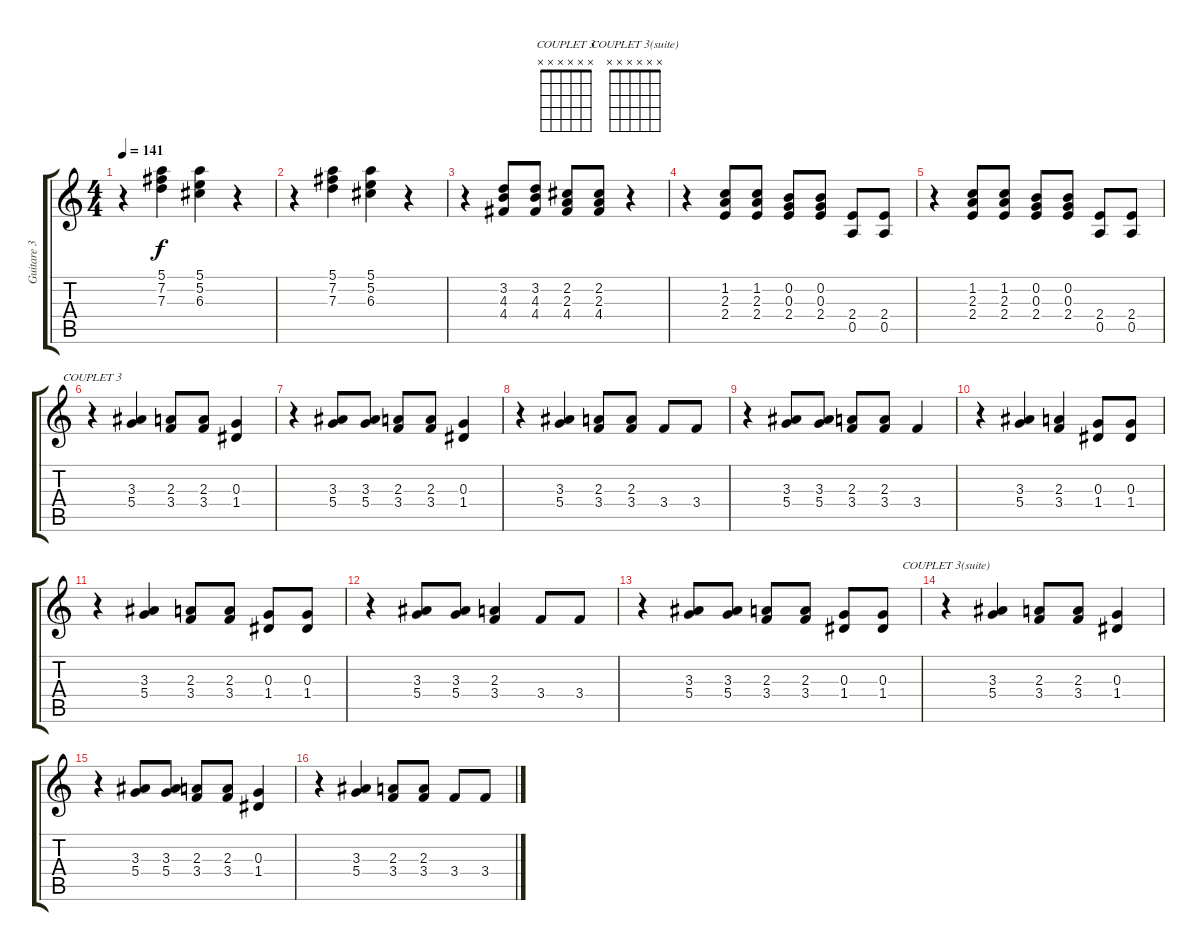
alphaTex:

\track ("Guitare 3" "Guitare 3") {instrument distortionguitar}
\staff {score tabs}
\tuning (E4 B3 G3 D3 A2 E2) {hide}
\chord ("COUPLET 3" x x x x x x) {firstfret 0}
\chord ("COUPLET 3(suite)" x x x x x x) {firstfret 0}
\ts (4 4)
\tempo 141
\clef g2
\ks c
r.4{dy f} (5.1 7.2 7.3).4 (5.1 5.2 6.3).4 r.4 |
r.4 (5.1 7.2 7.3).4 (5.1 5.2 6.3).4 r.4 |
r.4 (3.2 4.3 4.4).8 (3.2 4.3 4.4).8 (2.2 2.3 4.4).8 (2.2 2.3 4.4).8 r.4 |
r.4 (1.2 2.3 2.4).8 (1.2 2.3 2.4).8 (0.2 0.3 2.4).8 (0.2 0.3 2.4).8 (2.4 0.5).8 (2.4 0.5).8 |
r.4 (1.2 2.3 2.4).8 (1.2 2.3 2.4).8 (0.2 0.3 2.4).8 (0.2 0.3 2.4).8 (2.4 0.5).8 (2.4 0.5).8 |
r.4{ch "COUPLET 3"} (3.3 5.4).4 (2.3 3.4).8 (2.3 3.4).8 (0.3 1.4).4 |
r.4 (3.3 5.4).8 (3.3 5.4).8 (2.3 3.4).8 (2.3 3.4).8 (0.3 1.4).4 |
r.4 (3.3 5.4).4 (2.3 3.4).8 (2.3 3.4).8 3.4.8 3.4.8 |
r.4 (3.3 5.4).8 (3.3 5.4).8 (2.3 3.4).8 (2.3 3.4).8 3.4.4 |
r.4 (3.3 5.4).4 (2.3 3.4).4 (0.3 1.4).8 (0.3 1.4).8 |
r.4 (3.3 5.4).4 (2.3 3.4).8 (2.3 3.4).8 (0.3 1.4).8 (0.3 1.4).8 |
r.4 (3.3 5.4).8 (3.3 5.4).8 (2.3 3.4).4 3.4.8 3.4.8 |
r.4 (3.3 5.4).8 (3.3 5.4).8 (2.3 3.4).8 (2.3 3.4).8 (0.3 1.4).8 (0.3 1.4).8 |
r.4{ch "COUPLET 3(suite)"} (3.3 5.4).4 (2.3 3.4).8 (2.3 3.4).8 (0.3 1.4).4 |
r.4 (3.3 5.4).8 (3.3 5.4).8 (2.3 3.4).8 (2.3 3.4).8 (0.3 1.4).4 |
r.4 (3.3 5.4).4 (2.3 3.4).8 (2.3 3.4).8 3.4.8 3.4.8
